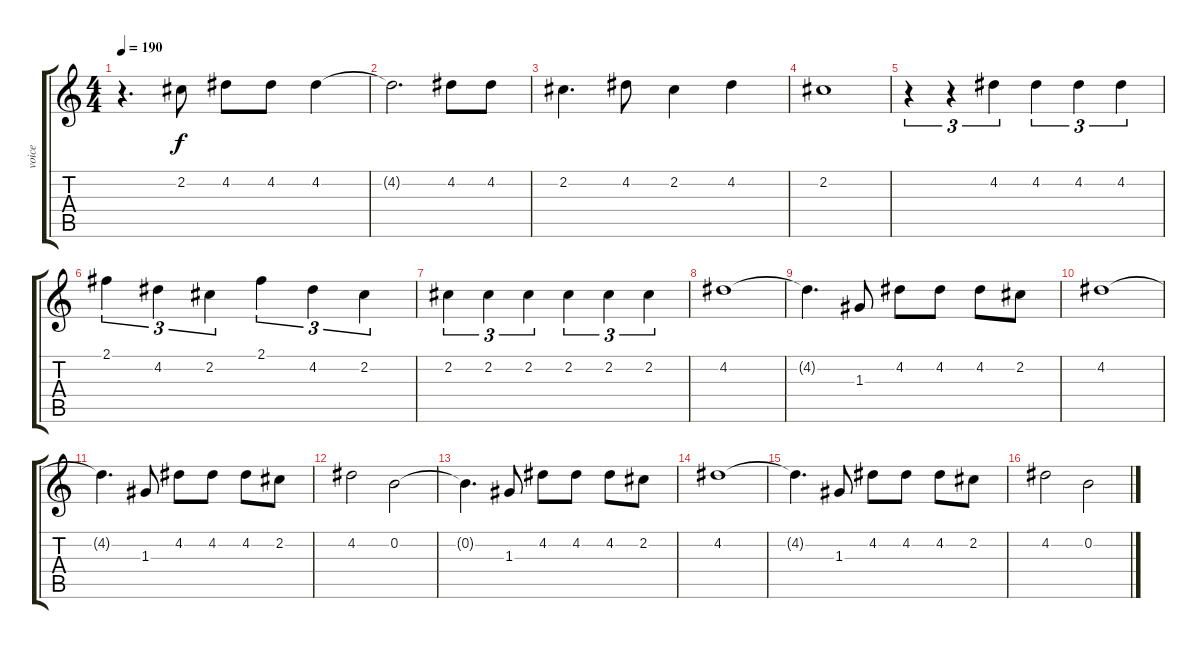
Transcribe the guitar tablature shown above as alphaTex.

\track ("voice" "voice") {instrument distortionguitar}
\staff {score tabs}
\tuning (E4 B3 G3 D3 A2 E2) {hide}
\ts (4 4)
\tempo 190
\clef g2
\ks c
r.4{d dy f} 2.2.8 4.2.8 4.2.8 4.2.4 |
4.2{t}.2{d} 4.2.8 4.2.8 |
2.2.4{d} 4.2.8 2.2.4 4.2.4 |
2.2.1 |
r.4{tu (3 2)} r.4{tu (3 2)} 4.2.4{tu (3 2)} 4.2.4{tu (3 2)} 4.2.4{tu (3 2)} 4.2.4{tu (3 2)} |
2.1.4{tu (3 2)} 4.2.4{tu (3 2)} 2.2.4{tu (3 2)} 2.1.4{tu (3 2)} 4.2.4{tu (3 2)} 2.2.4{tu (3 2)} |
2.2.4{tu (3 2)} 2.2.4{tu (3 2)} 2.2.4{tu (3 2)} 2.2.4{tu (3 2)} 2.2.4{tu (3 2)} 2.2.4{tu (3 2)} |
4.2.1 |
4.2{t}.4{d} 1.3.8 4.2.8 4.2.8 4.2.8 2.2.8 |
4.2.1 |
4.2{t}.4{d} 1.3.8 4.2.8 4.2.8 4.2.8 2.2.8 |
4.2.2 0.2.2 |
0.2{t}.4{d} 1.3.8 4.2.8 4.2.8 4.2.8 2.2.8 |
4.2.1 |
4.2{t}.4{d} 1.3.8 4.2.8 4.2.8 4.2.8 2.2.8 |
4.2.2 0.2.2
